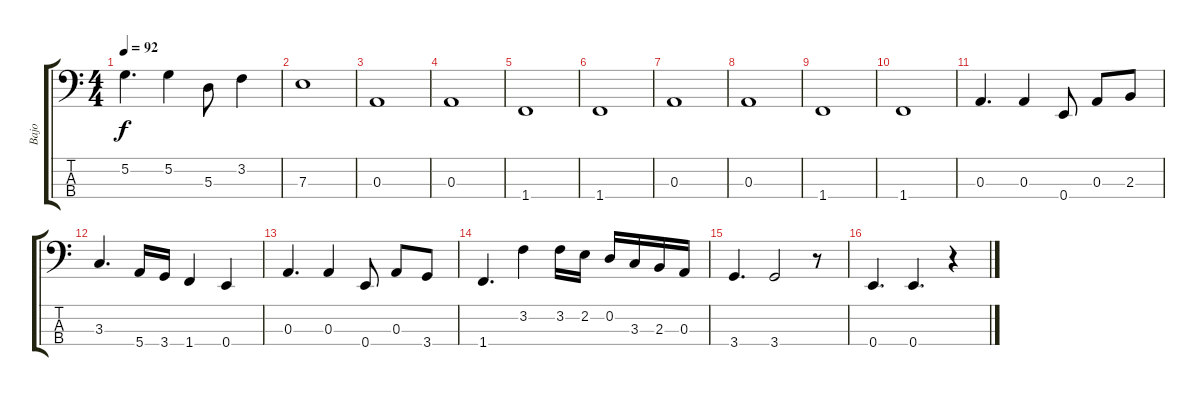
\track ("Bajo" "Bajo") {instrument electricbassfinger}
\staff {score tabs}
\tuning (G2 D2 A1 E1) {hide}
\ts (4 4)
\tempo 92
\clef f4
\ks c
5.2.4{d dy f} 5.2.4 5.3.8 3.2.4 |
7.3.1 |
0.3.1 |
0.3.1 |
1.4.1 |
1.4.1 |
0.3.1 |
0.3.1 |
1.4.1 |
1.4.1 |
0.3.4{d} 0.3.4 0.4.8 0.3.8 2.3.8 |
3.3.4{d} 5.4.16 3.4.16 1.4.4 0.4.4 |
0.3.4{d} 0.3.4 0.4.8 0.3.8 3.4.8 |
1.4.4{d} 3.2.4 3.2.16 2.2.16 0.2.16 3.3.16 2.3.16 0.3.16 |
3.4.4{d} 3.4.2 r.8 |
0.4.4{d} 0.4.4{d} r.4
